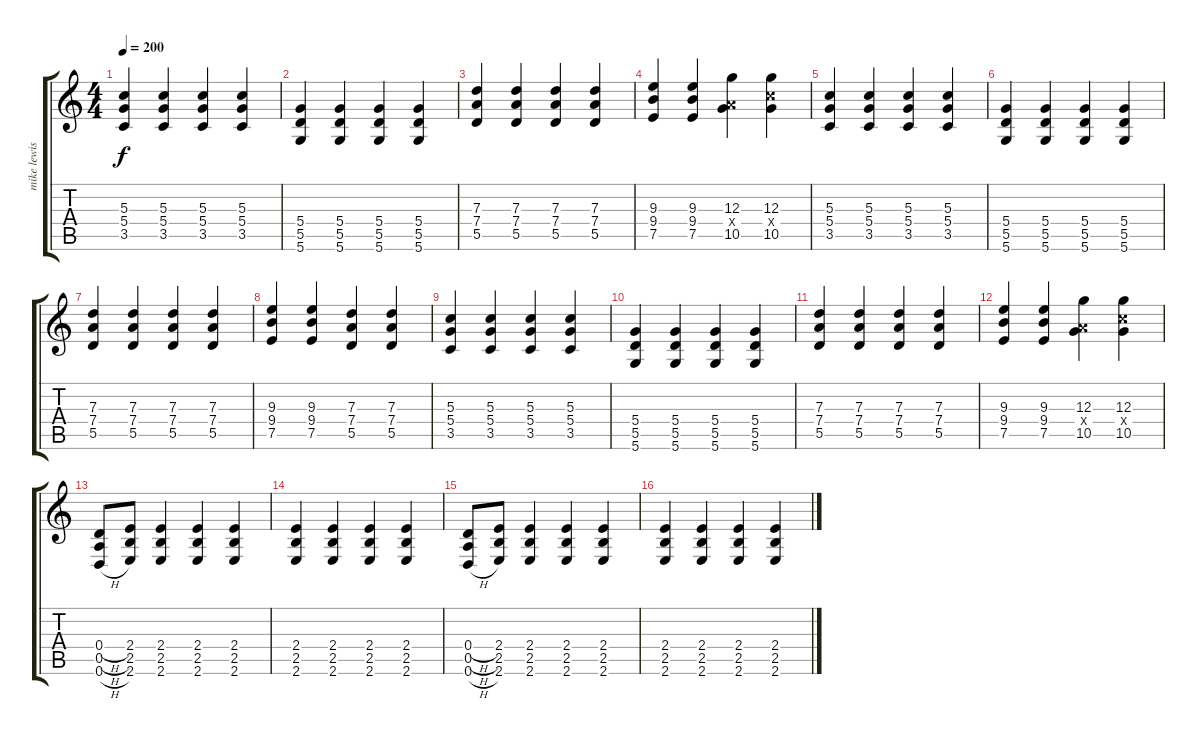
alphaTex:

\track ("mike lewis" "mike lewis") {instrument distortionguitar}
\staff {score tabs}
\tuning (E4 B3 G3 D3 A2 D2) {hide}
\ts (4 4)
\tempo 200
\clef g2
\ks c
(5.3 5.4 3.5).4{dy f} (5.3 5.4 3.5).4 (5.3 5.4 3.5).4 (5.3 5.4 3.5).4 |
(5.4 5.5 5.6).4 (5.4 5.5 5.6).4 (5.4 5.5 5.6).4 (5.4 5.5 5.6).4 |
(7.3 7.4 5.5).4 (7.3 7.4 5.5).4 (7.3 7.4 5.5).4 (7.3 7.4 5.5).4 |
(9.3 9.4 7.5).4 (9.3 9.4 7.5).4 (12.3 7.4{x} 10.5).4 (12.3 10.4{x} 10.5).4 |
(5.3 5.4 3.5).4 (5.3 5.4 3.5).4 (5.3 5.4 3.5).4 (5.3 5.4 3.5).4 |
(5.4 5.5 5.6).4 (5.4 5.5 5.6).4 (5.4 5.5 5.6).4 (5.4 5.5 5.6).4 |
(7.3 7.4 5.5).4 (7.3 7.4 5.5).4 (7.3 7.4 5.5).4 (7.3 7.4 5.5).4 |
(9.3 9.4 7.5).4 (9.3 9.4 7.5).4 (7.3 7.4 5.5).4 (7.3 7.4 5.5).4 |
(5.3 5.4 3.5).4 (5.3 5.4 3.5).4 (5.3 5.4 3.5).4 (5.3 5.4 3.5).4 |
(5.4 5.5 5.6).4 (5.4 5.5 5.6).4 (5.4 5.5 5.6).4 (5.4 5.5 5.6).4 |
(7.3 7.4 5.5).4 (7.3 7.4 5.5).4 (7.3 7.4 5.5).4 (7.3 7.4 5.5).4 |
(9.3 9.4 7.5).4 (9.3 9.4 7.5).4 (12.3 7.4{x} 10.5).4 (12.3 10.4{x} 10.5).4 |
(0.4{h} 0.5{h} 0.6{h}).8 (2.4 2.5 2.6).8 (2.4 2.5 2.6).4 (2.4 2.5 2.6).4 (2.4 2.5 2.6).4 |
(2.4 2.5 2.6).4 (2.4 2.5 2.6).4 (2.4 2.5 2.6).4 (2.4 2.5 2.6).4 |
(0.4{h} 0.5{h} 0.6{h}).8 (2.4 2.5 2.6).8 (2.4 2.5 2.6).4 (2.4 2.5 2.6).4 (2.4 2.5 2.6).4 |
(2.4 2.5 2.6).4 (2.4 2.5 2.6).4 (2.4 2.5 2.6).4 (2.4 2.5 2.6).4
